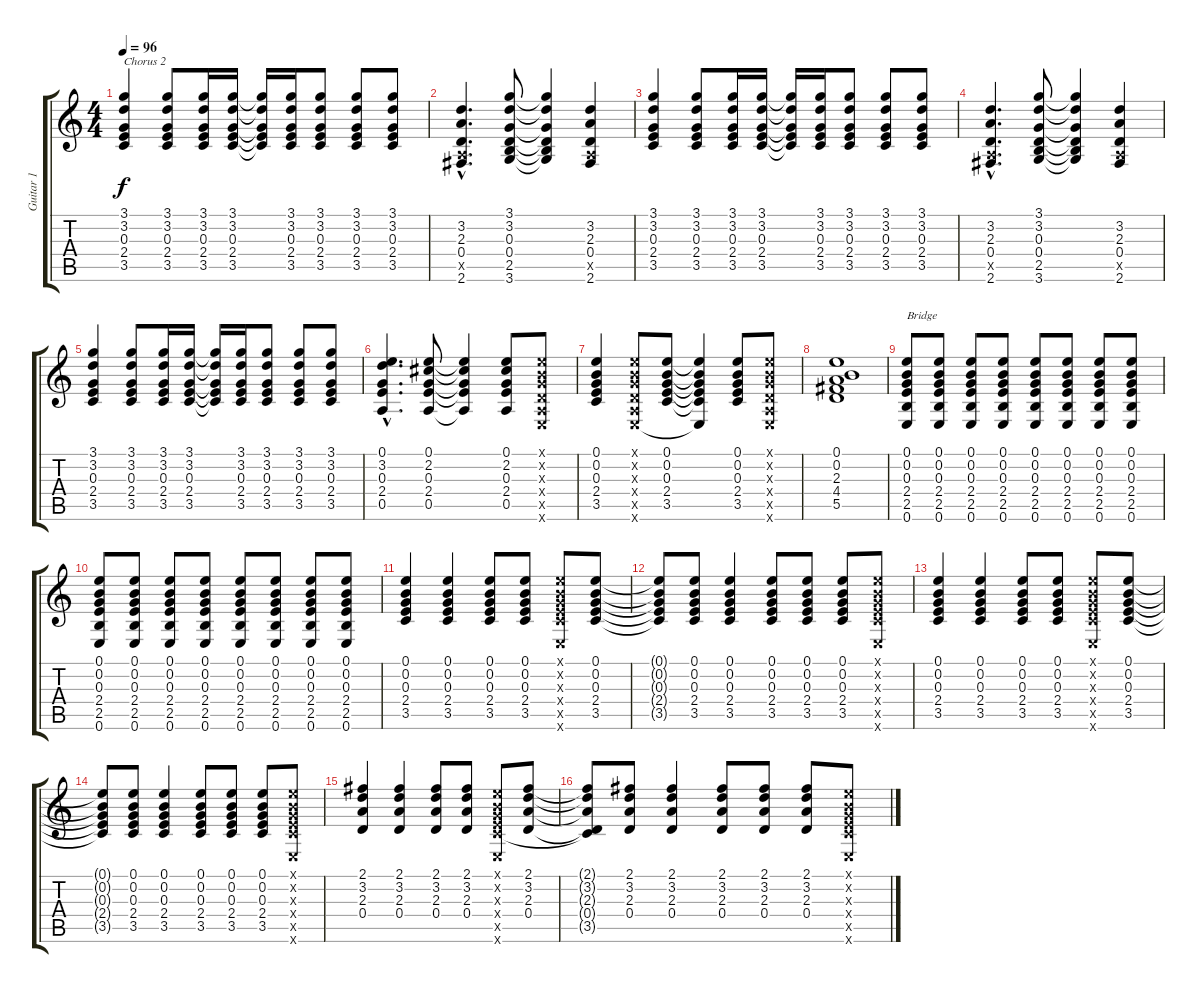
\track ("Guitar 1" "Guitar 1") {instrument electricguitarclean}
\staff {score tabs}
\tuning (E4 B3 G3 D3 A2 E2) {hide}
\ts (4 4)
\tempo 96
\clef g2
\ks c
(3.1 3.2 0.3 2.4 3.5).4{txt "Chorus 2" dy f instrument distortionguitar} (3.1 3.2 0.3 2.4 3.5).8 (3.1 3.2 0.3 2.4 3.5).16 (3.1 3.2 0.3 2.4 3.5).16 (3.1{t} 3.2{t} 0.3{t} 2.4{t} 3.5{t}).16 (3.1 3.2 0.3 2.4 3.5).16 (3.1 3.2 0.3 2.4 3.5).8 (3.1 3.2 0.3 2.4 3.5).8 (3.1 3.2 0.3 2.4 3.5).8 |
(3.2{hac} 2.3{hac} 0.4{hac} 0.5{hac x} 2.6{hac}).4{d} (3.1 3.2 0.3 0.4 2.5 3.6).8 (3.1{t} 3.2{t} 0.3{t} 0.4{t} 2.5{t} 3.6{t}).4 (3.2 2.3 0.4 0.5{x} 2.6).4 |
(3.1 3.2 0.3 2.4 3.5).4 (3.1 3.2 0.3 2.4 3.5).8 (3.1 3.2 0.3 2.4 3.5).16 (3.1 3.2 0.3 2.4 3.5).16 (3.1{t} 3.2{t} 0.3{t} 2.4{t} 3.5{t}).16 (3.1 3.2 0.3 2.4 3.5).16 (3.1 3.2 0.3 2.4 3.5).8 (3.1 3.2 0.3 2.4 3.5).8 (3.1 3.2 0.3 2.4 3.5).8 |
(3.2{hac} 2.3{hac} 0.4{hac} 0.5{hac x} 2.6{hac}).4{d} (3.1 3.2 0.3 0.4 2.5 3.6).8 (3.1{t} 3.2{t} 0.3{t} 0.4{t} 2.5{t} 3.6{t}).4 (3.2 2.3 0.4 0.5{x} 2.6).4 |
(3.1 3.2 0.3 2.4 3.5).4 (3.1 3.2 0.3 2.4 3.5).8 (3.1 3.2 0.3 2.4 3.5).16 (3.1 3.2 0.3 2.4 3.5).16 (3.1{t} 3.2{t} 0.3{t} 2.4{t} 3.5{t}).16 (3.1 3.2 0.3 2.4 3.5).16 (3.1 3.2 0.3 2.4 3.5).8 (3.1 3.2 0.3 2.4 3.5).8 (3.1 3.2 0.3 2.4 3.5).8 |
(0.1{hac} 3.2{hac} 0.3{hac} 2.4{hac} 0.5{hac}).4{d} (0.1 2.2 0.3 2.4 0.5).8 (0.1{t} 2.2{t} 0.3{t} 2.4{t} 0.5{t}).4 (0.1 2.2 0.3 2.4 0.5).8 (0.1{x} 0.2{x} 0.3{x} 0.4{x} 0.5{x} 0.6{x}).8 |
(0.1 0.2 0.3 2.4 3.5).4 (0.1{x} 0.2{x} 0.3{x} 0.4{x} 0.5{x} 0.6{x}).8 (0.1 0.2 0.3 2.4 3.5).8 (0.1{t} 0.2{t} 0.3{t} 2.4{t} 3.5{t} 0.6{t}).4 (0.1 0.2 0.3 2.4 3.5).8 (0.1{x} 0.2{x} 0.3{x} 0.4{x} 0.5{x} 0.6{x}).8 |
(0.1 0.2 2.3 4.4 5.5).1 |
(0.1 0.2 0.3 2.4 2.5 0.6).8{txt "Bridge"} (0.1 0.2 0.3 2.4 2.5 0.6).8 (0.1 0.2 0.3 2.4 2.5 0.6).8 (0.1 0.2 0.3 2.4 2.5 0.6).8 (0.1 0.2 0.3 2.4 2.5 0.6).8 (0.1 0.2 0.3 2.4 2.5 0.6).8 (0.1 0.2 0.3 2.4 2.5 0.6).8 (0.1 0.2 0.3 2.4 2.5 0.6).8 |
(0.1 0.2 0.3 2.4 2.5 0.6).8 (0.1 0.2 0.3 2.4 2.5 0.6).8 (0.1 0.2 0.3 2.4 2.5 0.6).8 (0.1 0.2 0.3 2.4 2.5 0.6).8 (0.1 0.2 0.3 2.4 2.5 0.6).8 (0.1 0.2 0.3 2.4 2.5 0.6).8 (0.1 0.2 0.3 2.4 2.5 0.6).8 (0.1 0.2 0.3 2.4 2.5 0.6).8 |
(0.1 0.2 0.3 2.4 3.5).4 (0.1 0.2 0.3 2.4 3.5).4 (0.1 0.2 0.3 2.4 3.5).8 (0.1 0.2 0.3 2.4 3.5).8 (0.1{x} 0.2{x} 0.3{x} 2.4{x} 3.5{x} 0.6{x}).8 (0.1 0.2 0.3 2.4 3.5).8 |
(0.1{t} 0.2{t} 0.3{t} 2.4{t} 3.5{t}).8 (0.1 0.2 0.3 2.4 3.5).8 (0.1 0.2 0.3 2.4 3.5).4 (0.1 0.2 0.3 2.4 3.5).8 (0.1 0.2 0.3 2.4 3.5).8 (0.1 0.2 0.3 2.4 3.5).8 (0.1{x} 0.2{x} 0.3{x} 2.4{x} 3.5{x} 0.6{x}).8 |
(0.1 0.2 0.3 2.4 3.5).4 (0.1 0.2 0.3 2.4 3.5).4 (0.1 0.2 0.3 2.4 3.5).8 (0.1 0.2 0.3 2.4 3.5).8 (0.1{x} 0.2{x} 0.3{x} 2.4{x} 3.5{x} 0.6{x}).8 (0.1 0.2 0.3 2.4 3.5).8 |
(0.1{t} 0.2{t} 0.3{t} 2.4{t} 3.5{t}).8 (0.1 0.2 0.3 2.4 3.5).8 (0.1 0.2 0.3 2.4 3.5).4 (0.1 0.2 0.3 2.4 3.5).8 (0.1 0.2 0.3 2.4 3.5).8 (0.1 0.2 0.3 2.4 3.5).8 (0.1{x} 0.2{x} 0.3{x} 2.4{x} 3.5{x} 0.6{x}).8 |
(2.1 3.2 2.3 0.4).4 (2.1 3.2 2.3 0.4).4 (2.1 3.2 2.3 0.4).8 (2.1 3.2 2.3 0.4).8 (0.1{x} 0.2{x} 0.3{x} 2.4{x} 3.5{x} 0.6{x}).8 (2.1 3.2 2.3 0.4).8 |
(2.1{t} 3.2{t} 2.3{t} 0.4{t} 3.5{t}).8 (2.1 3.2 2.3 0.4).8 (2.1 3.2 2.3 0.4).4 (2.1 3.2 2.3 0.4).8 (2.1 3.2 2.3 0.4).8 (2.1 3.2 2.3 0.4).8 (0.1{x} 0.2{x} 0.3{x} 2.4{x} 3.5{x} 0.6{x}).8
